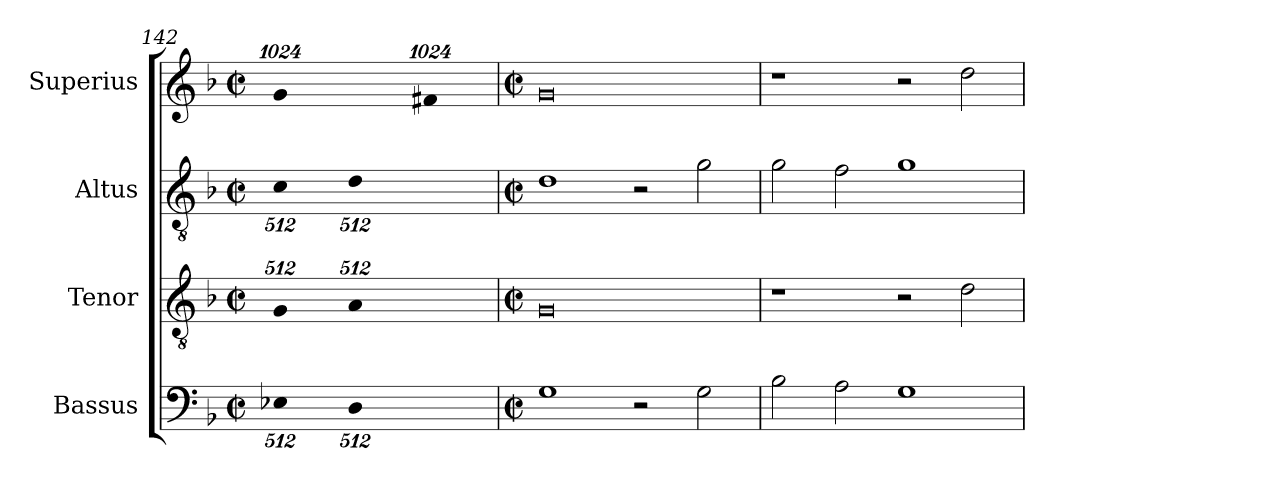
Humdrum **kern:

**kern	**kern	**kern	**kern
*part4	*part3	*part2	*part1
*staff4	*staff3	*staff2	*staff1
*I"Bassus	*I"Tenor	*I"Altus	*I"Superius
*I'B.	*I'T.	*	*I'S.
*clefF4	*clefGv2	*clefGv2	*clefG2
*	*ITrd7c12	*ITrd7c12	*
*k[b-]	*k[b-]	*k[b-]	*k[b-]
*F:	*F:	*F:	*F:
*M2/2	*M2/2	*M2/2	*M2/2
*met(c|)	*met(c|)	*met(c|)	*met(c|)
*Xbrackettup	*	*	*
=142	=142	=142	=142
!LO:N:vis=1	!	!	!
*	*Xbrackettup	*	*
!	!LO:N:vis=1	!	!
*	*	*Xbrackettup	*
!	!	!LO:N:vis=1	!
*	*	*	*Xbrackettup
!	!	!	!LO:N:vis=0
512%341E-Xi	512%341GGi	512%341Ci	1024%1365gi
!LO:N:vis=0	!LO:N:vis=0	!LO:N:vis=0	!
512%683Di	512%683AAi	512%683Di	.
!	!	!	!LO:N:vis=1
.	.	.	1024%683f#Xi
!!LO:PB:g=z
=143	=143	=143	=143
*M2/2	*M2/2	*M2/2	*M2/2
*met(c|)	*met(c|)	*met(c|)	*met(c|)
1Gi	0GGi	1Di	0gi
2r	.	2r	.
2Gi\	.	2Gi\	.
=144	=144	=144	=144
2B-i\	1r	2Gi\	1r
2Ai\	.	2Fi\	.
1Gi	2r	1Gi	2r
.	2Di\	.	2ddi\
=	=	=	=
*-	*-	*-	*-
